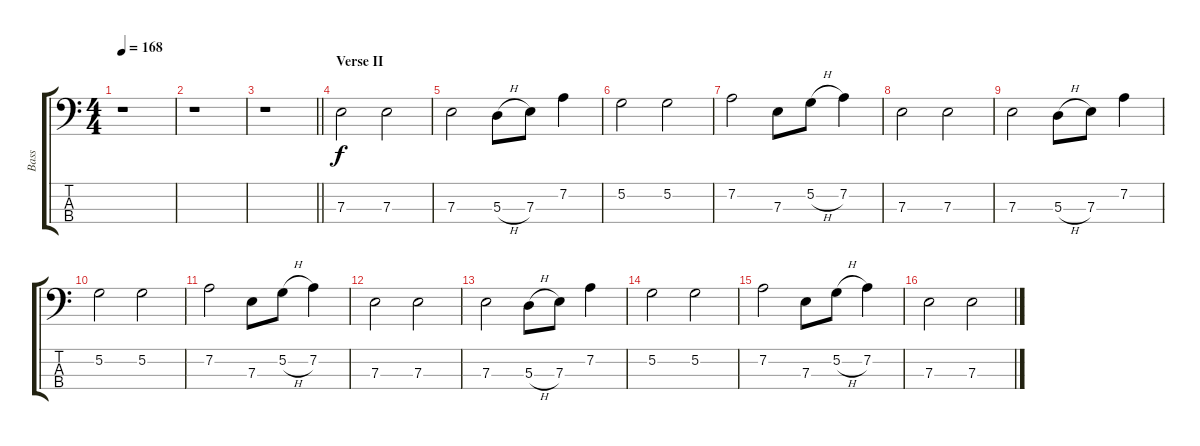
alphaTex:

\track ("Bass" "Bass") {instrument electricbassfinger}
\staff {score tabs}
\tuning (G2 D2 A1 E1) {hide}
\ts (4 4)
\tempo 168
\clef f4
\ks c
r.1{dy f} |
r.1 |
\barLineRight lightlight
r.1 |
\section ("" "Verse II")
7.3.2 7.3.2 |
7.3.2 5.3{h}.8 7.3.8 7.2.4 |
5.2.2 5.2.2 |
7.2.2 7.3.8 5.2{h}.8 7.2.4 |
7.3.2 7.3.2 |
7.3.2 5.3{h}.8 7.3.8 7.2.4 |
5.2.2 5.2.2 |
7.2.2 7.3.8 5.2{h}.8 7.2.4 |
7.3.2 7.3.2 |
7.3.2 5.3{h}.8 7.3.8 7.2.4 |
5.2.2 5.2.2 |
7.2.2 7.3.8 5.2{h}.8 7.2.4 |
7.3.2 7.3.2
